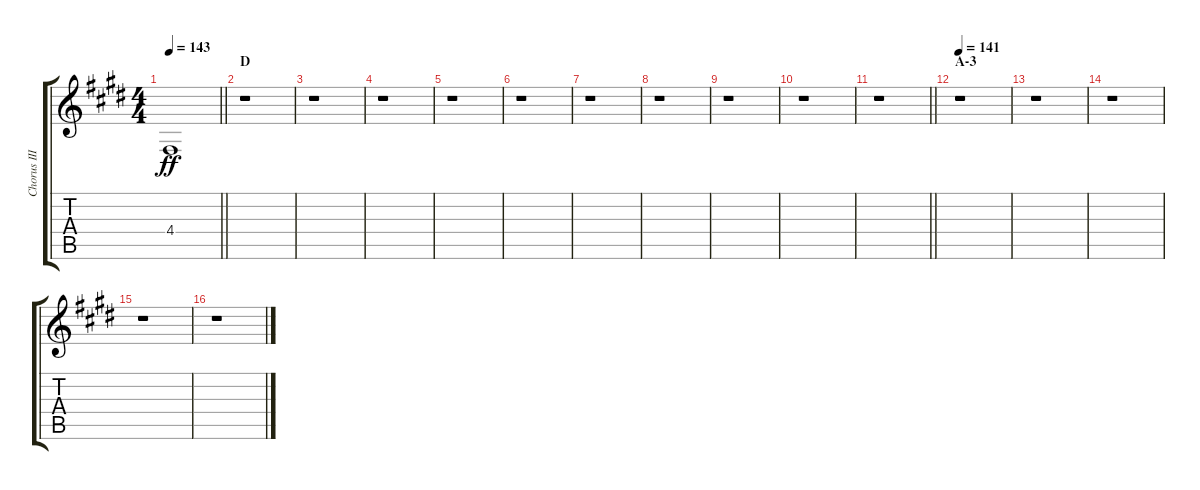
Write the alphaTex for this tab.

\track ("Chorus III" "Chorus III") {instrument voiceoohs}
\staff {score tabs}
\tuning (E4 B3 G3 D3 A2 E2) {hide}
\ts (4 4)
\tempo 143
\clef g2
\barLineRight lightlight
\ks e
4.4{t}.1{dy ff} |
\section ("" "D")
r.1 |
r.1 |
r.1 |
r.1 |
r.1 |
r.1 |
r.1 |
r.1 |
r.1 |
\barLineRight lightlight
r.1 |
\section ("" "A-3")
\tempo 141
r.1 |
r.1 |
r.1 |
r.1 |
r.1
